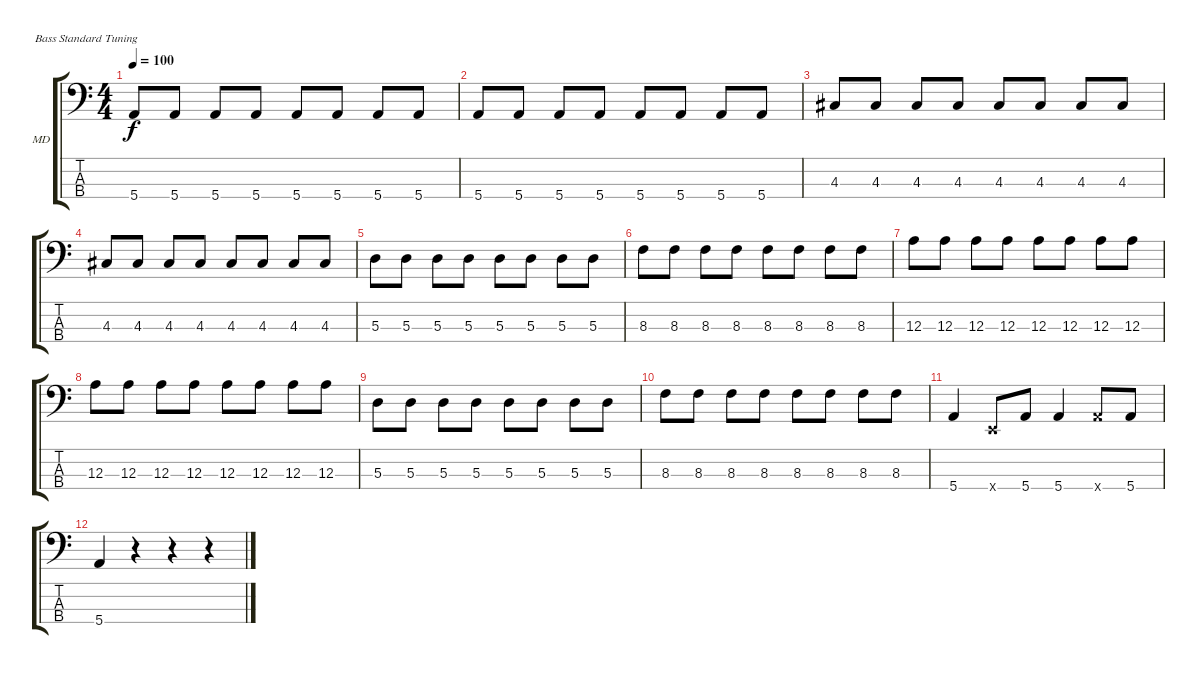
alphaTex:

\defaultSystemsLayout 4
\bracketExtendMode groupsimilarinstruments
\firstSystemTrackNameOrientation horizontal
\otherSystemsTrackNameOrientation horizontal
\track ("Bass - Mike Dirnt" "MD") {instrument electricbassfinger}
\staff {score tabs}
\tuning (G2 D2 A1 E1)
\ts (4 4)
\tempo 100
\clef f4
\ks c
5.4.8{dy f} 5.4.8 5.4.8 5.4.8 5.4.8 5.4.8 5.4.8 5.4.8 |
5.4.8 5.4.8 5.4.8 5.4.8 5.4.8 5.4.8 5.4.8 5.4.8 |
4.3.8 4.3.8 4.3.8 4.3.8 4.3.8 4.3.8 4.3.8 4.3.8 |
4.3.8 4.3.8 4.3.8 4.3.8 4.3.8 4.3.8 4.3.8 4.3.8 |
5.3.8 5.3.8 5.3.8 5.3.8 5.3.8 5.3.8 5.3.8 5.3.8 |
8.3.8 8.3.8 8.3.8 8.3.8 8.3.8 8.3.8 8.3.8 8.3.8 |
12.3.8 12.3.8 12.3.8 12.3.8 12.3.8 12.3.8 12.3.8 12.3.8 |
12.3.8 12.3.8 12.3.8 12.3.8 12.3.8 12.3.8 12.3.8 12.3.8 |
5.3.8 5.3.8 5.3.8 5.3.8 5.3.8 5.3.8 5.3.8 5.3.8 |
8.3.8 8.3.8 8.3.8 8.3.8 8.3.8 8.3.8 8.3.8 8.3.8 |
5.4.4 0.4{x}.8 5.4.8 5.4.4 5.4{x}.8 5.4.8 |
5.4.4 r.4 r.4 r.4
